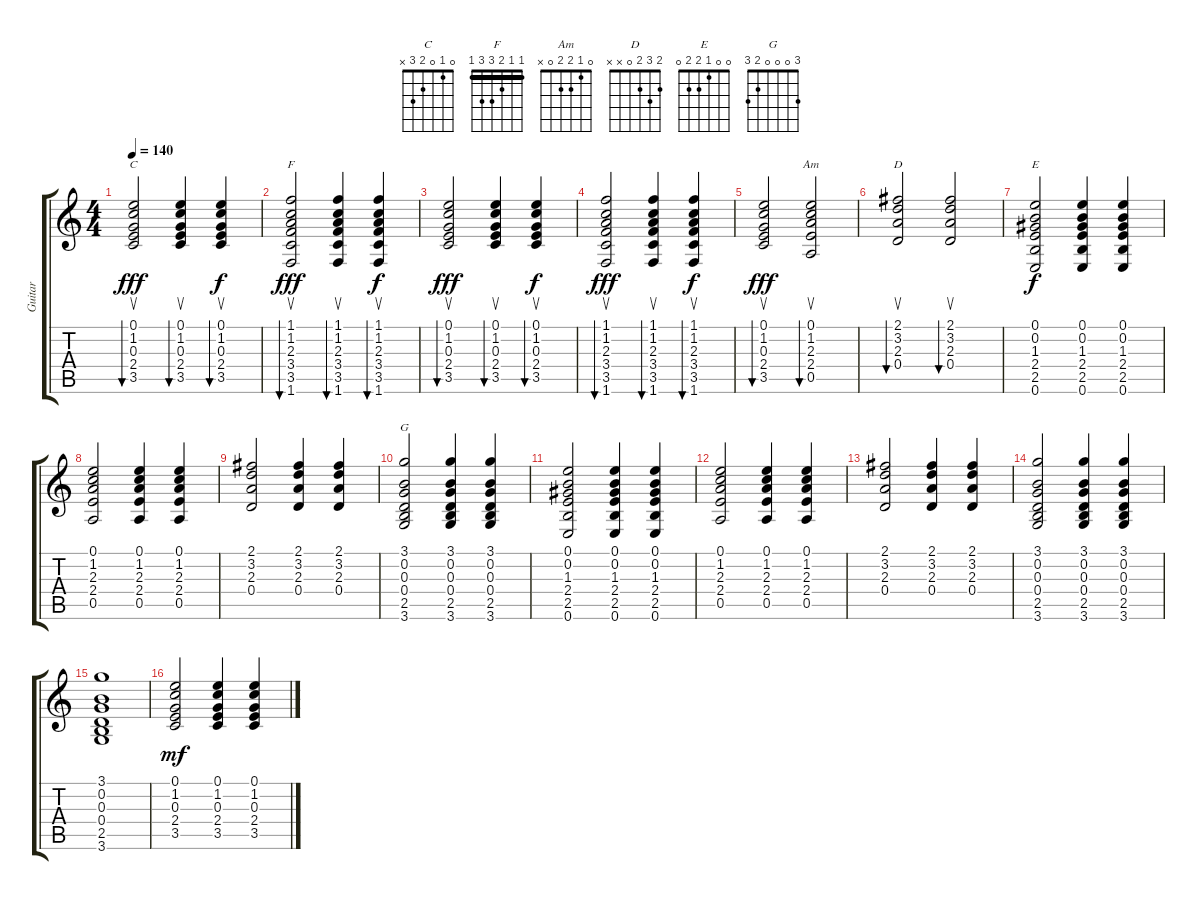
\track ("Guitar" "Guitar") {instrument acousticguitarnylon}
\staff {score tabs}
\tuning (E4 B3 G3 D3 A2 E2) {hide}
\chord ("C" 0 1 0 2 3 x)
\chord ("F" 1 1 2 3 3 1) {barre 1}
\chord ("Am" 0 1 2 2 0 x)
\chord ("D" 2 3 2 0 x x)
\chord ("E" 0 0 1 2 2 0)
\chord ("G" 3 0 0 0 2 3)
\ts (4 4)
\tempo 140
\clef g2
\ks c
(0.1 1.2 0.3 2.4 3.5).2{su bu 30 ch "C" dy fff} (0.1 1.2 0.3 2.4 3.5).4{su bu 30} (0.1 1.2 0.3 2.4 3.5).4{su bu 30 dy f} |
(1.1 1.2 2.3 3.4 3.5 1.6).2{su bu 30 ch "F" dy fff} (1.1 1.2 2.3 3.4 3.5 1.6).4{su bu 30} (1.1 1.2 2.3 3.4 3.5 1.6).4{su bu 30 dy f} |
(0.1 1.2 0.3 2.4 3.5).2{su bu 30 dy fff} (0.1 1.2 0.3 2.4 3.5).4{su bu 30} (0.1 1.2 0.3 2.4 3.5).4{su bu 30 dy f} |
(1.1 1.2 2.3 3.4 3.5 1.6).2{su bu 30 dy fff} (1.1 1.2 2.3 3.4 3.5 1.6).4{su bu 30} (1.1 1.2 2.3 3.4 3.5 1.6).4{su bu 30 dy f} |
(0.1 1.2 0.3 2.4 3.5).2{su bu 30 dy fff} (0.1 1.2 2.3 2.4 0.5).2{su bu 30 ch "Am"} |
(2.1 3.2 2.3 0.4).2{su bu 30 ch "D"} (2.1 3.2 2.3 0.4).2{su bu 30} |
(0.1 0.2 1.3 2.4 2.5 0.6).2{ch "E" dy f} (0.1 0.2 1.3 2.4 2.5 0.6).4 (0.1 0.2 1.3 2.4 2.5 0.6).4 |
(0.1 1.2 2.3 2.4 0.5).2 (0.1 1.2 2.3 2.4 0.5).4 (0.1 1.2 2.3 2.4 0.5).4 |
(2.1 3.2 2.3 0.4).2 (2.1 3.2 2.3 0.4).4 (2.1 3.2 2.3 0.4).4 |
(3.1 0.2 0.3 0.4 2.5 3.6).2{ch "G"} (3.1 0.2 0.3 0.4 2.5 3.6).4 (3.1 0.2 0.3 0.4 2.5 3.6).4 |
(0.1 0.2 1.3 2.4 2.5 0.6).2 (0.1 0.2 1.3 2.4 2.5 0.6).4 (0.1 0.2 1.3 2.4 2.5 0.6).4 |
(0.1 1.2 2.3 2.4 0.5).2 (0.1 1.2 2.3 2.4 0.5).4 (0.1 1.2 2.3 2.4 0.5).4 |
(2.1 3.2 2.3 0.4).2 (2.1 3.2 2.3 0.4).4 (2.1 3.2 2.3 0.4).4 |
(3.1 0.2 0.3 0.4 2.5 3.6).2 (3.1 0.2 0.3 0.4 2.5 3.6).4 (3.1 0.2 0.3 0.4 2.5 3.6).4 |
(3.1 0.2 0.3 0.4 2.5 3.6).1 |
(0.1 1.2 0.3 2.4 3.5).2{dy mf} (0.1 1.2 0.3 2.4 3.5).4 (0.1 1.2 0.3 2.4 3.5).4
